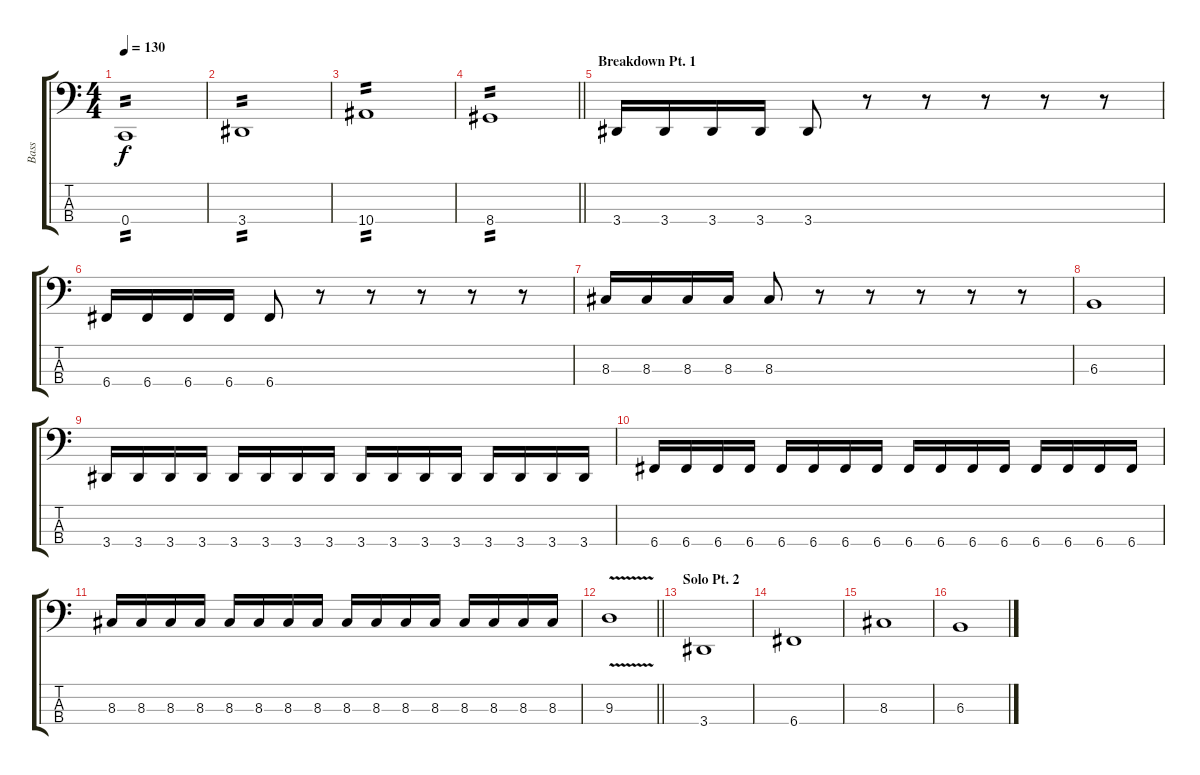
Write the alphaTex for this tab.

\track ("Bass" "Bass") {instrument electricbassfinger}
\staff {score tabs}
\tuning (Eb2 Bb1 F1 C1) {hide}
\ts (4 4)
\tempo 130
\clef f4
\ks c
0.4.1{tp 2 dy f} |
3.4.1{tp 2} |
10.4.1{tp 2} |
\barLineRight lightlight
8.4.1{tp 2} |
\section ("" "Breakdown Pt. 1")
3.4.16 3.4.16 3.4.16 3.4.16 3.4.8 r.8 r.8 r.8 r.8 r.8 |
6.4.16 6.4.16 6.4.16 6.4.16 6.4.8 r.8 r.8 r.8 r.8 r.8 |
8.3.16 8.3.16 8.3.16 8.3.16 8.3.8 r.8 r.8 r.8 r.8 r.8 |
6.3.1 |
3.4.16 3.4.16 3.4.16 3.4.16 3.4.16 3.4.16 3.4.16 3.4.16 3.4.16 3.4.16 3.4.16 3.4.16 3.4.16 3.4.16 3.4.16 3.4.16 |
6.4.16 6.4.16 6.4.16 6.4.16 6.4.16 6.4.16 6.4.16 6.4.16 6.4.16 6.4.16 6.4.16 6.4.16 6.4.16 6.4.16 6.4.16 6.4.16 |
8.3.16 8.3.16 8.3.16 8.3.16 8.3.16 8.3.16 8.3.16 8.3.16 8.3.16 8.3.16 8.3.16 8.3.16 8.3.16 8.3.16 8.3.16 8.3.16 |
\barLineRight lightlight
9.3{v}.1 |
\section ("" "Solo Pt. 2")
3.4.1 |
6.4.1 |
8.3.1 |
6.3.1
